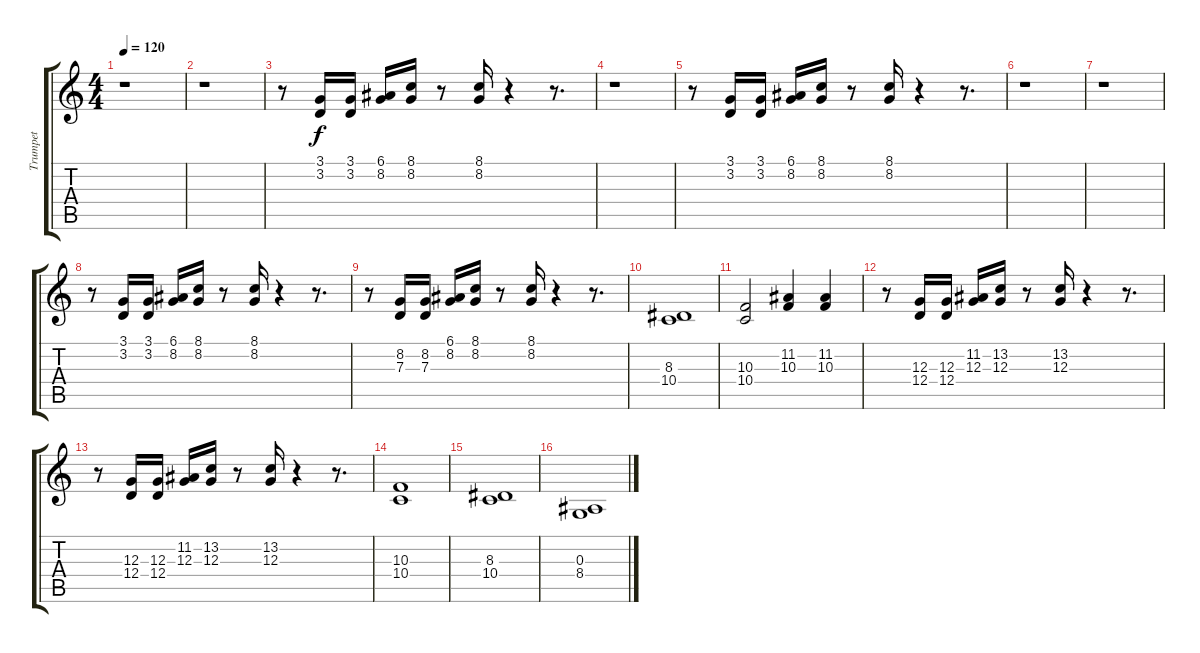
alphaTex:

\track ("Trumpet" "Trumpet") {instrument trumpet}
\staff {score tabs}
\tuning (E4 B3 G3 D3 A2 E2) {hide}
\ts (4 4)
\tempo 120
\clef g2
\ks c
r.1{dy f} |
r.1 |
r.8 (3.1 3.2).16 (3.1 3.2).16 (6.1 8.2).16 (8.1 8.2).16 r.8 (8.1 8.2).16 r.4 r.8{d} |
r.1 |
r.8 (3.1 3.2).16 (3.1 3.2).16 (6.1 8.2).16 (8.1 8.2).16 r.8 (8.1 8.2).16 r.4 r.8{d} |
r.1 |
r.1 |
r.8 (3.1 3.2).16 (3.1 3.2).16 (6.1 8.2).16 (8.1 8.2).16 r.8 (8.1 8.2).16 r.4 r.8{d} |
r.8 (8.2 7.3).16 (8.2 7.3).16 (6.1 8.2).16 (8.1 8.2).16 r.8 (8.1 8.2).16 r.4 r.8{d} |
(8.3 10.4).1{volume 16} |
(10.3 10.4).2 (11.2 10.3).4 (11.2 10.3).4 |
r.8 (12.3 12.4).16 (12.3 12.4).16 (11.2 12.3).16 (13.2 12.3).16 r.8 (13.2 12.3).16 r.4 r.8{d} |
r.8 (12.3 12.4).16 (12.3 12.4).16 (11.2 12.3).16 (13.2 12.3).16 r.8 (13.2 12.3).16 r.4 r.8{d} |
(10.3 10.4).1 |
(8.3 10.4).1 |
(0.3 8.4).1
